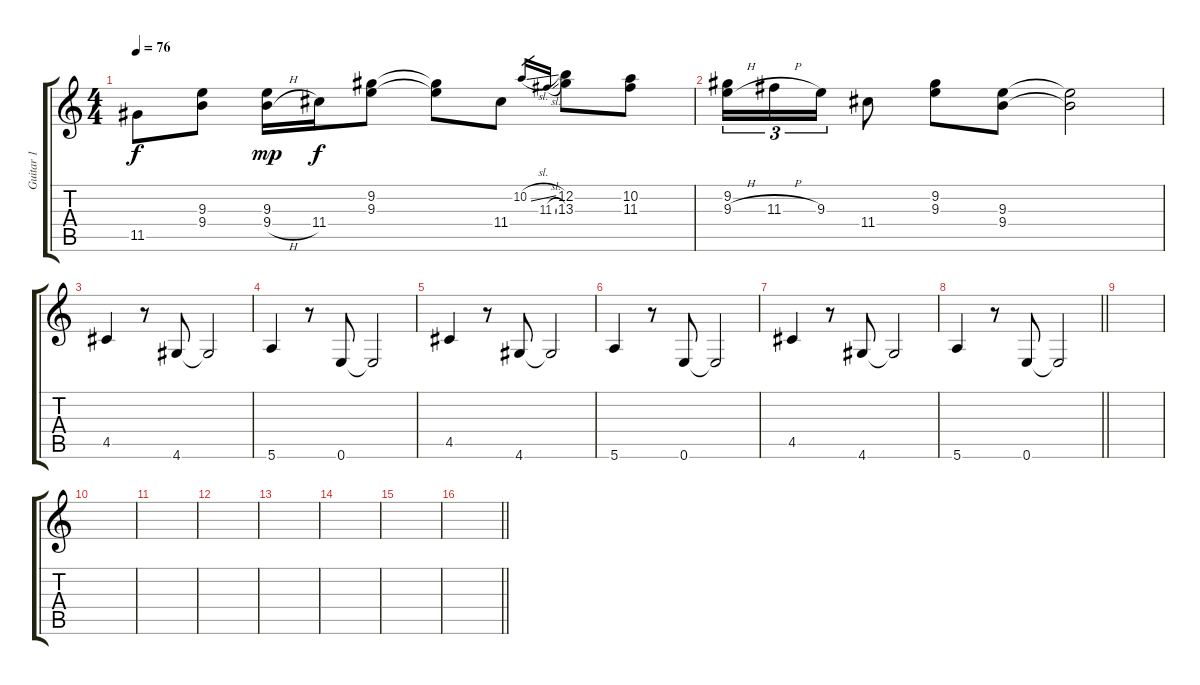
\track ("Guitar 1" "Guitar 1") {instrument electricguitarclean}
\staff {score tabs}
\tuning (E4 B3 G3 D3 A2 E2) {hide}
\ts (4 4)
\tempo 76
\clef g2
\ks c
11.5.8{dy f} (9.3 9.4).8 (9.3 9.4{h}).16{dy mp} 11.4.16{dy f} (9.2 9.3).8 (9.2{t} 9.3{t}).8 11.4.8 10.2{sl}.16{gr} 11.3{sl}.16{gr} (12.2 13.3).8 (10.2 11.3).8 |
(9.2 9.3{h}).16{tu (3 2)} 11.3{h}.16{tu (3 2)} 9.3.16{tu (3 2)} 11.4.8 (9.2 9.3).8 (9.3 9.4).8 (9.3{t} 9.4{t}).2 |
4.5.4 r.8 4.6.8 4.6{t}.2 |
5.6.4 r.8 0.6.8 0.6{t}.2 |
4.5.4 r.8 4.6.8 4.6{t}.2 |
5.6.4 r.8 0.6.8 0.6{t}.2 |
4.5.4 r.8 4.6.8 4.6{t}.2 |
\barLineRight lightlight
5.6.4 r.8 0.6.8 0.6{t}.2 |
|
|
|
|
|
|
|
\barLineRight lightlight
